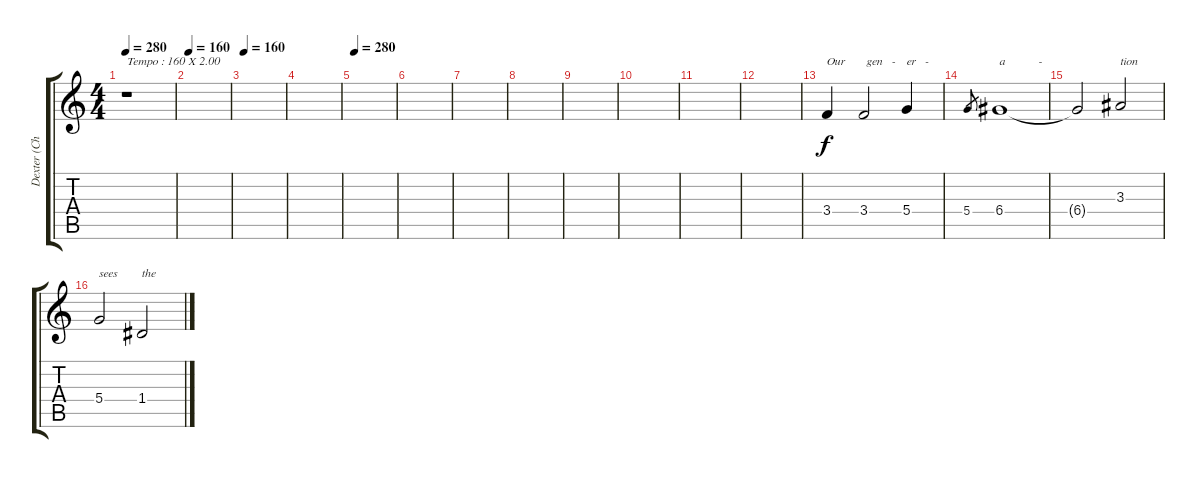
\track ("Dexter (Chant)" "Dexter (Ch") {instrument tenorsax}
\staff {score tabs}
\tuning (E5 B4 G4 D4 A3 E3) {hide}
\ts (4 4)
\tempo 280
\tempo 160
\tempo 280
\clef g2
\ks c
r.1{txt "Tempo : 160 X 2.00" dy f instrument tenorsax} |
\tempo 160
|
\tempo 160
|
|
\tempo 280
|
|
|
|
|
|
|
|
3.4.4{txt "Our"} 3.4.2{txt " gen   -"} 5.4.4{txt "er   -"} |
5.4.8{gr} 6.4.1{txt "a           -"} |
6.4{t}.2 3.3.2{txt "tion"} |
5.4.2{txt "sees"} 1.4.2{txt "the"}
